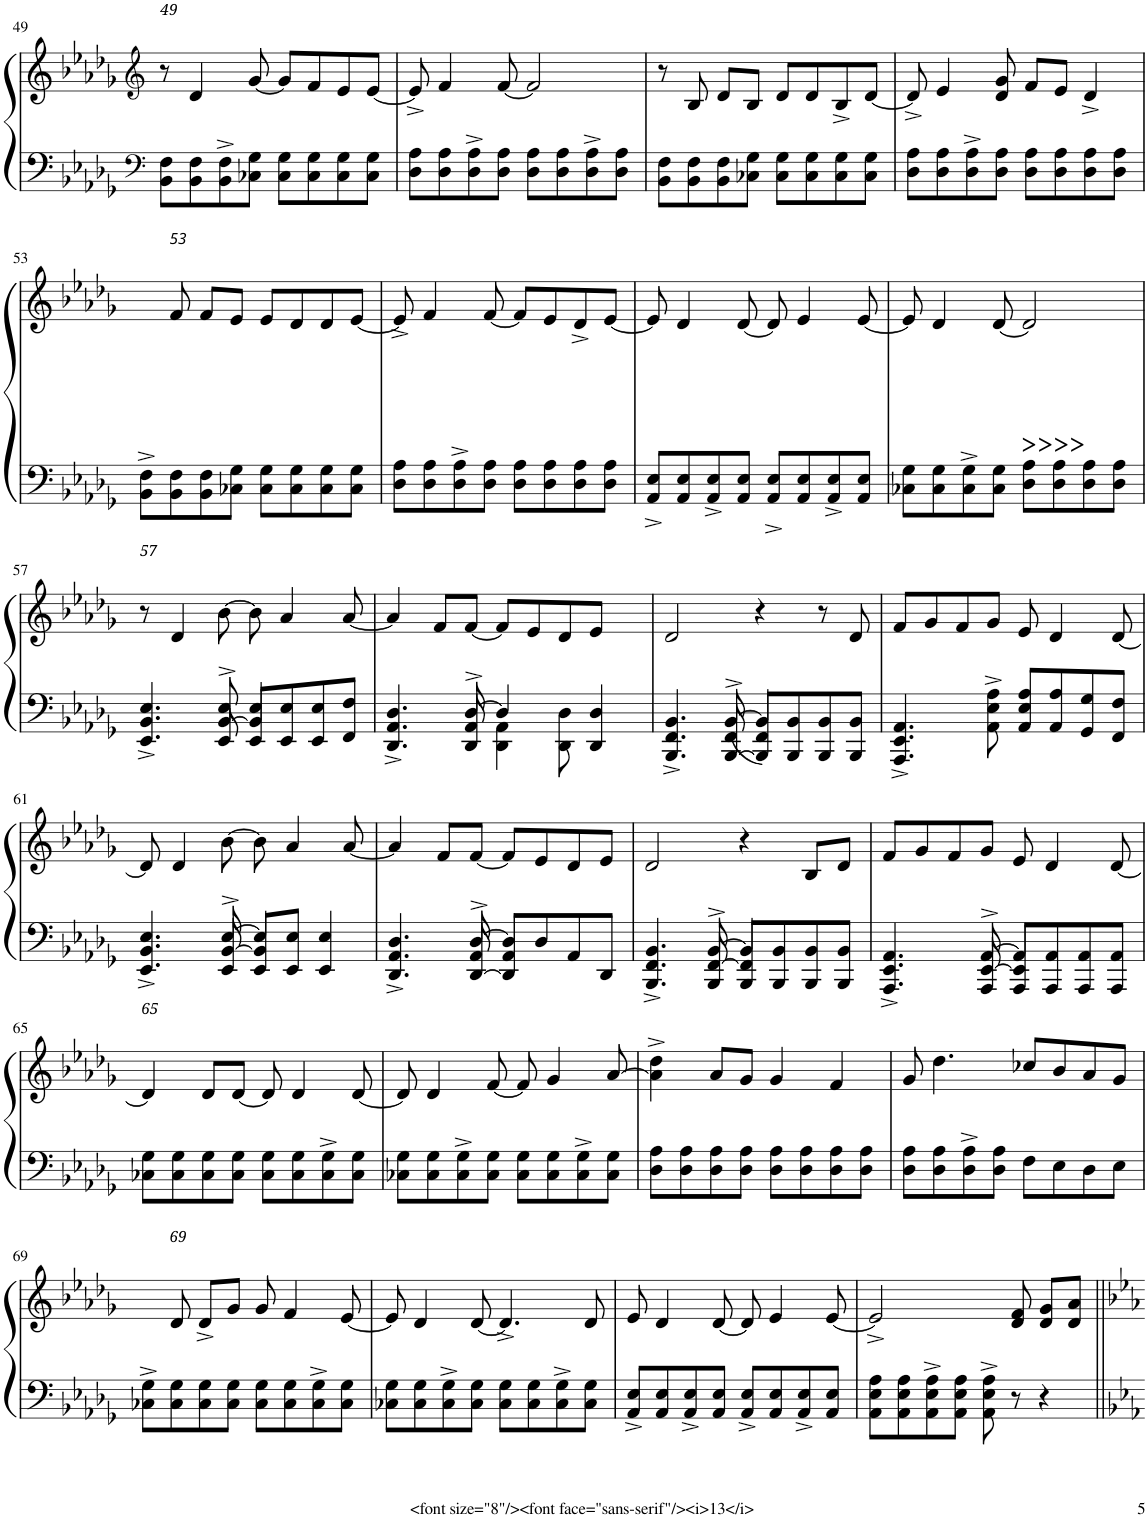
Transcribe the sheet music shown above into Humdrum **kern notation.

**kern	**kern
*part1	*part1
*staff2	*staff1
!!LO:PB:g=z
*clefF4	*clefG2
*k[b-e-a-d-g-]	*k[b-e-a-d-g-]
*M2/2	*M2/2
=49	=49
!	!LO:TX:a:i:t=49
8BB-\ 8F\L	8r
8BB-\ 8F\	4d-/
8BB-\^ 8F\^	.
8C-X\ 8G-\J	[8g-/
8C-\ 8G-\L	8g-/L]
8C-\ 8G-\	8f/
8C-\ 8G-\	8e-/
8C-\ 8G-\J	[8e-/J
=50	=50
8D-\ 8A-\L	8e-^/]
8D-\ 8A-\	4f/
8D-\^ 8A-\^	.
8D-\ 8A-\J	[8f/
8D-\ 8A-\L	2f/]
8D-\ 8A-\	.
8D-\^ 8A-\^	.
8D-\ 8A-\J	.
=51	=51
8BB-\ 8F\L	8r
8BB-\ 8F\	8B-/
8BB-\ 8F\	8d-/L
8C-X\ 8G-\J	8B-/J
8C-\ 8G-\L	8d-/L
8C-\ 8G-\	8d-/
8C-\ 8G-\	8B-^/
8C-\ 8G-\J	[8d-/J
=52	=52
8D-\ 8A-\L	8d-^/]
8D-\ 8A-\	4e-/
8D-\^ 8A-\^	.
8D-\ 8A-\J	8d-/ 8g-/
8D-\ 8A-\L	8f/L
8D-\ 8A-\	8e-/J
8D-\ 8A-\	4d-^/
8D-\ 8A-\J	.
!!LO:LB:g=z
=53	=53
*^	*
8BB-\^ 8F\^L	8ryy	8ryy
!	!	!LO:TX:a:i:t=53
8BB-\ 8F\	2..ryy	8f/
8BB-\ 8F\	.	8f/L
8C-X\ 8G-\J	.	8e-/J
8C-\ 8G-\L	.	8e-/L
8C-\ 8G-\	.	8d-/
8C-\ 8G-\	.	8d-/
8C-\ 8G-\J	.	[8e-/J
*v	*v	*
=54	=54
8D-\ 8A-\L	8e-^/]
8D-\ 8A-\	4f/
8D-\^ 8A-\^	.
8D-\ 8A-\J	[8f/
8D-\ 8A-\L	8f/L]
8D-\ 8A-\	8e-/
8D-\ 8A-\	8d-^/
8D-\ 8A-\J	[8e-/J
=55	=55
8AA-/^ 8E-/^L	8e-/]
8AA-/ 8E-/	4d-/
8AA-/^ 8E-/^	.
8AA-/ 8E-/J	[8d-/
8AA-/^ 8E-/^L	8d-/]
8AA-/ 8E-/	4e-/
8AA-/^ 8E-/^	.
8AA-/ 8E-/J	[8e-/
=56	=56
8C-X\ 8G-\L	8e-/]
8C-\ 8G-\	4d-/
8C-\^ 8G-\^	.
8C-\ 8G-\J	[8d-/
!	!LO:TX:b:t=>>>>
8D-\ 8A-\L	2d-/]
8D-\ 8A-\	.
8D-\ 8A-\	.
8D-\ 8A-\J	.
!!LO:LB:g=z
=57	=57
*^	*
!	!	!LO:TX:a:i:t=57
4.EE-/^ 4.BB-/^ 4.E-/^	4.ryy	8r
.	.	4d-/
[8BB-/ 8E-/	8EE-^/	[8b-\
4BB-/] 4E-/	8EE-/L	8b-\]
.	8EE-/ 8E-/	4a-/
4ryy	8EE-/ 8E-/	.
.	8FF/ 8F/J	[8a-/
=58	=58	=58
4.DD-/^ 4.AA-/^ 4.D-/^	4.ryy	4a-/]
.	.	8f/L
[8D-/	8DD-/^ 8AA-/^	[8f/J
4D-/]	4DD-\ 4AA-\	8f/L]
.	.	8e-/
8ryy	8DD-\ 8D-\	8d-/
[8DD-/ [8D-/	8ryy	8e-/J
8ryy	8ryy	8ryy
=59	=59	=59
4.BBB-/^ 4.FF/^ 4.BB-/^	4.ryy	2d-/
8DD-/] 8D-/]	[8BBB-/^ 8FF/^	.
[8BB-/	8BBB-/] 8FF/L	4r
4BB-/]	8BBB-/ 8BB-/	.
.	8BBB-/ 8BB-/	8r
4ryy	8BBB-/ 8BB-/J	8d-/
.	8ryy	8ryy
*v	*v	*
=60	=60
4.AAA-/^ 4.EE-/^ 4.AA-/^	8f/L
.	8g-/
.	8f/
8AA-\^ 8E-\^ 8A-\^	8g-/J
8AA-/ 8E-/ 8A-/L	8e-/
8AA-/ 8A-/	4d-/
8GG-/ 8G-/	.
8FF/ 8F/J	[8d-/
!!LO:LB:g=z
=61	=61
*^	*
4.EE-/^ 4.BB-/^ 4.E-/^	4.ryy	8d-/]
.	.	4d-/
[8E-/	8EE-/^ [8BB-/^	[8b-\
4E-/]	8EE-/ 8BB-/]L	8b-\]
.	8EE-/ 8E-/J	4a-/
4EE-/ 4E-/	4ryy	.
.	.	[8a-/
=62	=62	=62
4.DD-/^ 4.AA-/^ 4.D-/^	4.ryy	4a-/]
.	.	8f/L
[8D-/	[8DD-/^ 8AA-/^	[8f/J
4D-/]	8DD-/] 8AA-/L	8f/L]
.	8D-/	8e-/
4ryy	8AA-/	8d-/
.	8DD-/J	8e-/J
=63	=63	=63
4.BBB-/^ 4.FF/^ 4.BB-/^	4.ryy	2d-/
[8BB-/	8BBB-/^ [8FF/^	.
4BB-/]	8BBB-/ 8FF/]L	4r
.	8BBB-/ 8BB-/	.
4ryy	8BBB-/ 8BB-/	8B-/L
.	8BBB-/ 8BB-/J	8d-/J
=64	=64	=64
4.AAA-/^ 4.EE-/^ 4.AA-/^	4.ryy	8f/L
.	.	8g-/
.	.	8f/
[8AA-/	8AAA-/^ [8EE-/^	8g-/J
4AA-/]	8AAA-/ 8EE-/]L	8e-/
.	8AAA-/ 8AA-/	4d-/
4ryy	8AAA-/ 8AA-/	.
.	8AAA-/ 8AA-/J	[8d-/
!!LO:LB:g=z
=65	=65	=65
!	!	!LO:TX:a:i:t=65
*v	*v	*
8C-X\ 8G-\L	4d-/]
8C-\ 8G-\	.
8C-\ 8G-\	8d-/L
8C-\ 8G-\J	[8d-/J
8C-\ 8G-\L	8d-/]
8C-\ 8G-\	4d-/
8C-\^ 8G-\^	.
8C-\ 8G-\J	[8d-/
=66	=66
8C-X\ 8G-\L	8d-/]
8C-\ 8G-\	4d-/
8C-\^ 8G-\^	.
8C-\ 8G-\J	[8f/
8C-\ 8G-\L	8f/]
8C-\ 8G-\	4g-/
8C-\^ 8G-\^	.
8C-\ 8G-\J	[8a-/
=67	=67
8D-\ 8A-\L	4a-\]^ 4dd-\^
8D-\ 8A-\	.
8D-\ 8A-\	8a-/L
8D-\ 8A-\J	8g-/J
8D-\ 8A-\L	4g-/
8D-\ 8A-\	.
8D-\ 8A-\	4f/
8D-\ 8A-\J	.
=68	=68
8D-\ 8A-\L	8g-/
8D-\ 8A-\	4.dd-\
8D-\^ 8A-\^	.
8D-\ 8A-\J	.
8F\L	8cc-X/L
8E-\	8b-/
8D-\	8a-/
8E-\J	8g-/J
!!LO:LB:g=z
=69	=69
*^	*
8C-X\^ 8G-\^L	8ryy	8ryy
!	!	!LO:TX:a:i:t=69
8C-\ 8G-\	2..ryy	8d-/
8C-\ 8G-\	.	8d-^/L
8C-\ 8G-\J	.	8g-/J
8C-\ 8G-\L	.	8g-/
8C-\ 8G-\	.	4f/
8C-\^ 8G-\^	.	.
8C-\ 8G-\J	.	[8e-/
*v	*v	*
=70	=70
8C-X\ 8G-\L	8e-/]
8C-\ 8G-\	4d-/
8C-\^ 8G-\^	.
8C-\ 8G-\J	[8d-/
8C-\ 8G-\L	4.d-^/]
8C-\ 8G-\	.
8C-\^ 8G-\^	.
8C-\ 8G-\J	8d-/
=71	=71
8AA-/^ 8E-/^L	8e-/
8AA-/ 8E-/	4d-/
8AA-/^ 8E-/^	.
8AA-/ 8E-/J	[8d-/
8AA-/^ 8E-/^L	8d-/]
8AA-/ 8E-/	4e-/
8AA-/^ 8E-/^	.
8AA-/ 8E-/J	[8e-/
=72	=72
*^	*^
2ryy	8AA-\ 8E-\ 8A-\L	2e-^/]	8ryy
*	*	*v	*v
.	8AA-\ 8E-\ 8A-\	.
.	8AA-\^ 8E-\^ 8A-\^	.
.	8AA-\ 8E-\ 8A-\J	.
8AA-\^ 8E-\^ 8A-\^	2ryy	8ryy
*	*	*^
4.ryy	.	8r	8d-/ 8f/
.	.	4r	8d-/ 8g-/L
.	.	.	8d-/ 8a-/J
*v	*v	*	*
*	*v	*v
=||	=||
*-	*-
